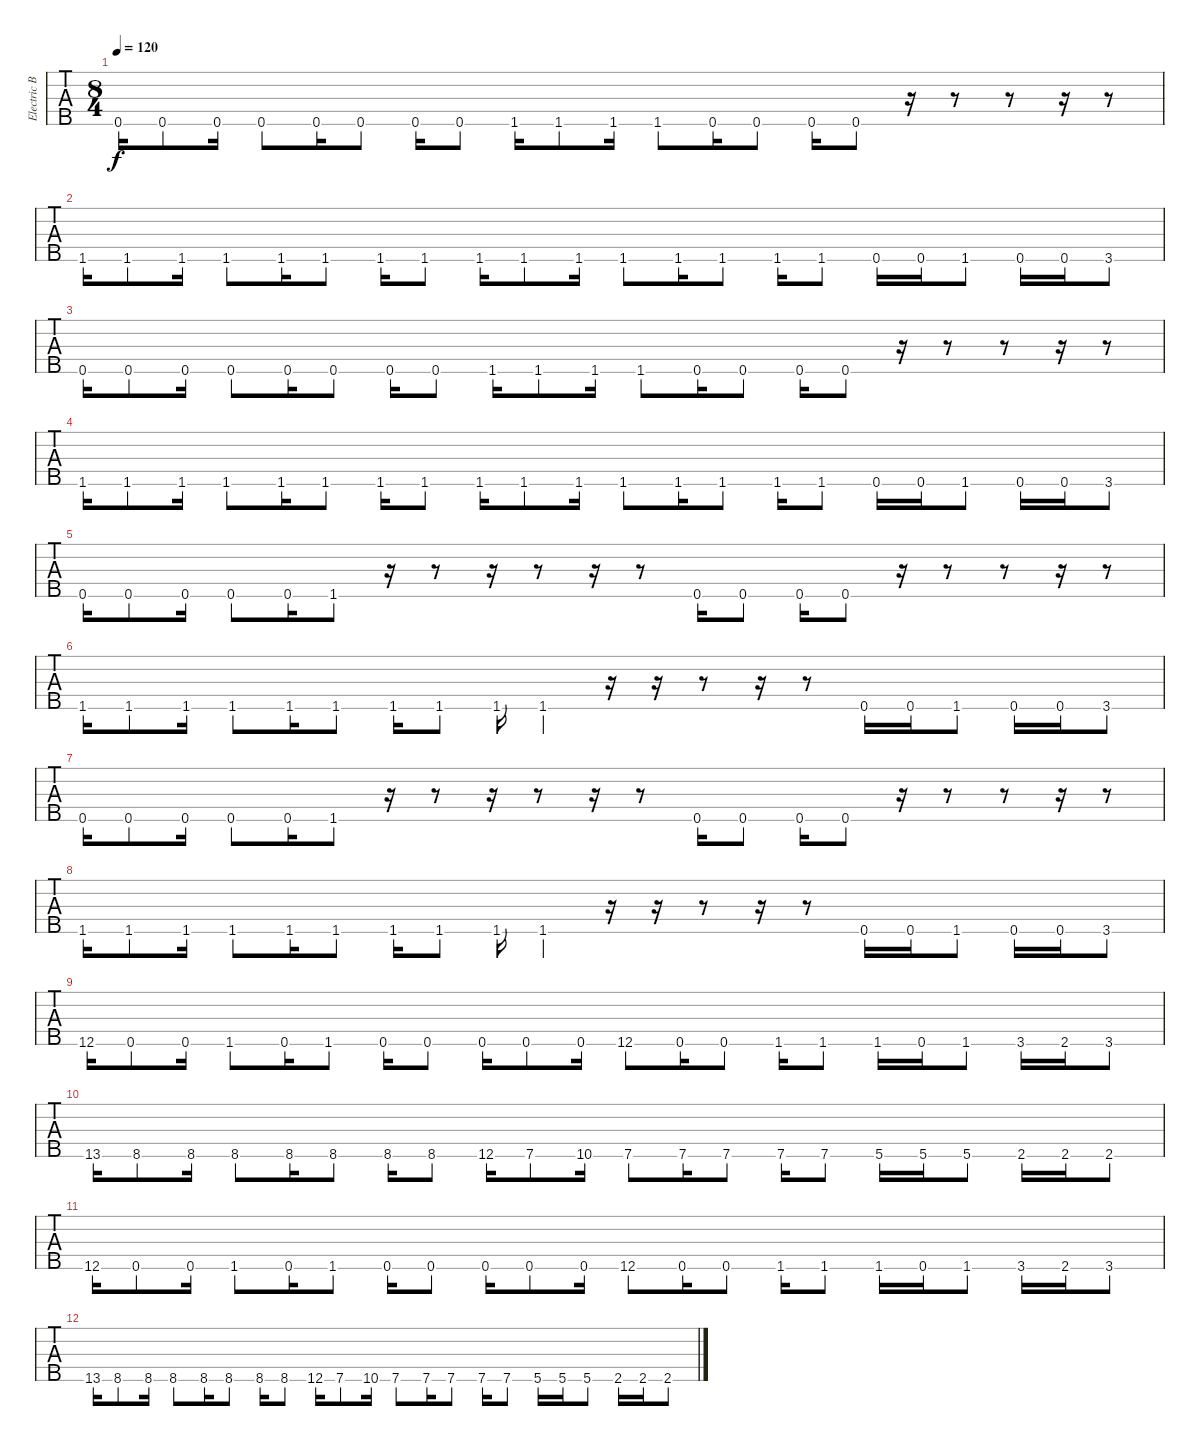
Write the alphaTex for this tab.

\track ("Electric Bass" "Electric B") {instrument electricbassfinger}
\staff {tabs}
\tuning (F2 C2 G1 D1 G0) {hide}
\ts (8 4)
\tempo 120
\clef f4
\ks c
0.5.16{dy f} 0.5.8 0.5.16 0.5.8 0.5.16 0.5.8 0.5.16 0.5.8 1.5.16 1.5.8 1.5.16 1.5.8 0.5.16 0.5.8 0.5.16 0.5.8 r.16 r.8 r.8 r.16 r.8 |
1.5.16 1.5.8 1.5.16 1.5.8 1.5.16 1.5.8 1.5.16 1.5.8 1.5.16 1.5.8 1.5.16 1.5.8 1.5.16 1.5.8 1.5.16 1.5.8 0.5.16 0.5.16 1.5.8 0.5.16 0.5.16 3.5.8 |
0.5.16 0.5.8 0.5.16 0.5.8 0.5.16 0.5.8 0.5.16 0.5.8 1.5.16 1.5.8 1.5.16 1.5.8 0.5.16 0.5.8 0.5.16 0.5.8 r.16 r.8 r.8 r.16 r.8 |
1.5.16 1.5.8 1.5.16 1.5.8 1.5.16 1.5.8 1.5.16 1.5.8 1.5.16 1.5.8 1.5.16 1.5.8 1.5.16 1.5.8 1.5.16 1.5.8 0.5.16 0.5.16 1.5.8 0.5.16 0.5.16 3.5.8 |
0.5.16 0.5.8 0.5.16 0.5.8 0.5.16 1.5.8 r.16 r.8 r.16 r.8 r.16 r.8 0.5.16 0.5.8 0.5.16 0.5.8 r.16 r.8 r.8 r.16 r.8 |
1.5.16 1.5.8 1.5.16 1.5.8 1.5.16 1.5.8 1.5.16 1.5.8 1.5.16 1.5.4 r.16 r.16 r.8 r.16 r.8 0.5.16 0.5.16 1.5.8 0.5.16 0.5.16 3.5.8 |
0.5.16 0.5.8 0.5.16 0.5.8 0.5.16 1.5.8 r.16 r.8 r.16 r.8 r.16 r.8 0.5.16 0.5.8 0.5.16 0.5.8 r.16 r.8 r.8 r.16 r.8 |
1.5.16 1.5.8 1.5.16 1.5.8 1.5.16 1.5.8 1.5.16 1.5.8 1.5.16 1.5.4 r.16 r.16 r.8 r.16 r.8 0.5.16 0.5.16 1.5.8 0.5.16 0.5.16 3.5.8 |
12.5.16 0.5.8 0.5.16 1.5.8 0.5.16 1.5.8 0.5.16 0.5.8 0.5.16 0.5.8 0.5.16 12.5.8 0.5.16 0.5.8 1.5.16 1.5.8 1.5.16 0.5.16 1.5.8 3.5.16 2.5.16 3.5.8 |
13.5.16 8.5.8 8.5.16 8.5.8 8.5.16 8.5.8 8.5.16 8.5.8 12.5.16 7.5.8 10.5.16 7.5.8 7.5.16 7.5.8 7.5.16 7.5.8 5.5.16 5.5.16 5.5.8 2.5.16 2.5.16 2.5.8 |
12.5.16 0.5.8 0.5.16 1.5.8 0.5.16 1.5.8 0.5.16 0.5.8 0.5.16 0.5.8 0.5.16 12.5.8 0.5.16 0.5.8 1.5.16 1.5.8 1.5.16 0.5.16 1.5.8 3.5.16 2.5.16 3.5.8 |
13.5.16 8.5.8 8.5.16 8.5.8 8.5.16 8.5.8 8.5.16 8.5.8 12.5.16 7.5.8 10.5.16 7.5.8 7.5.16 7.5.8 7.5.16 7.5.8 5.5.16 5.5.16 5.5.8 2.5.16 2.5.16 2.5.8
